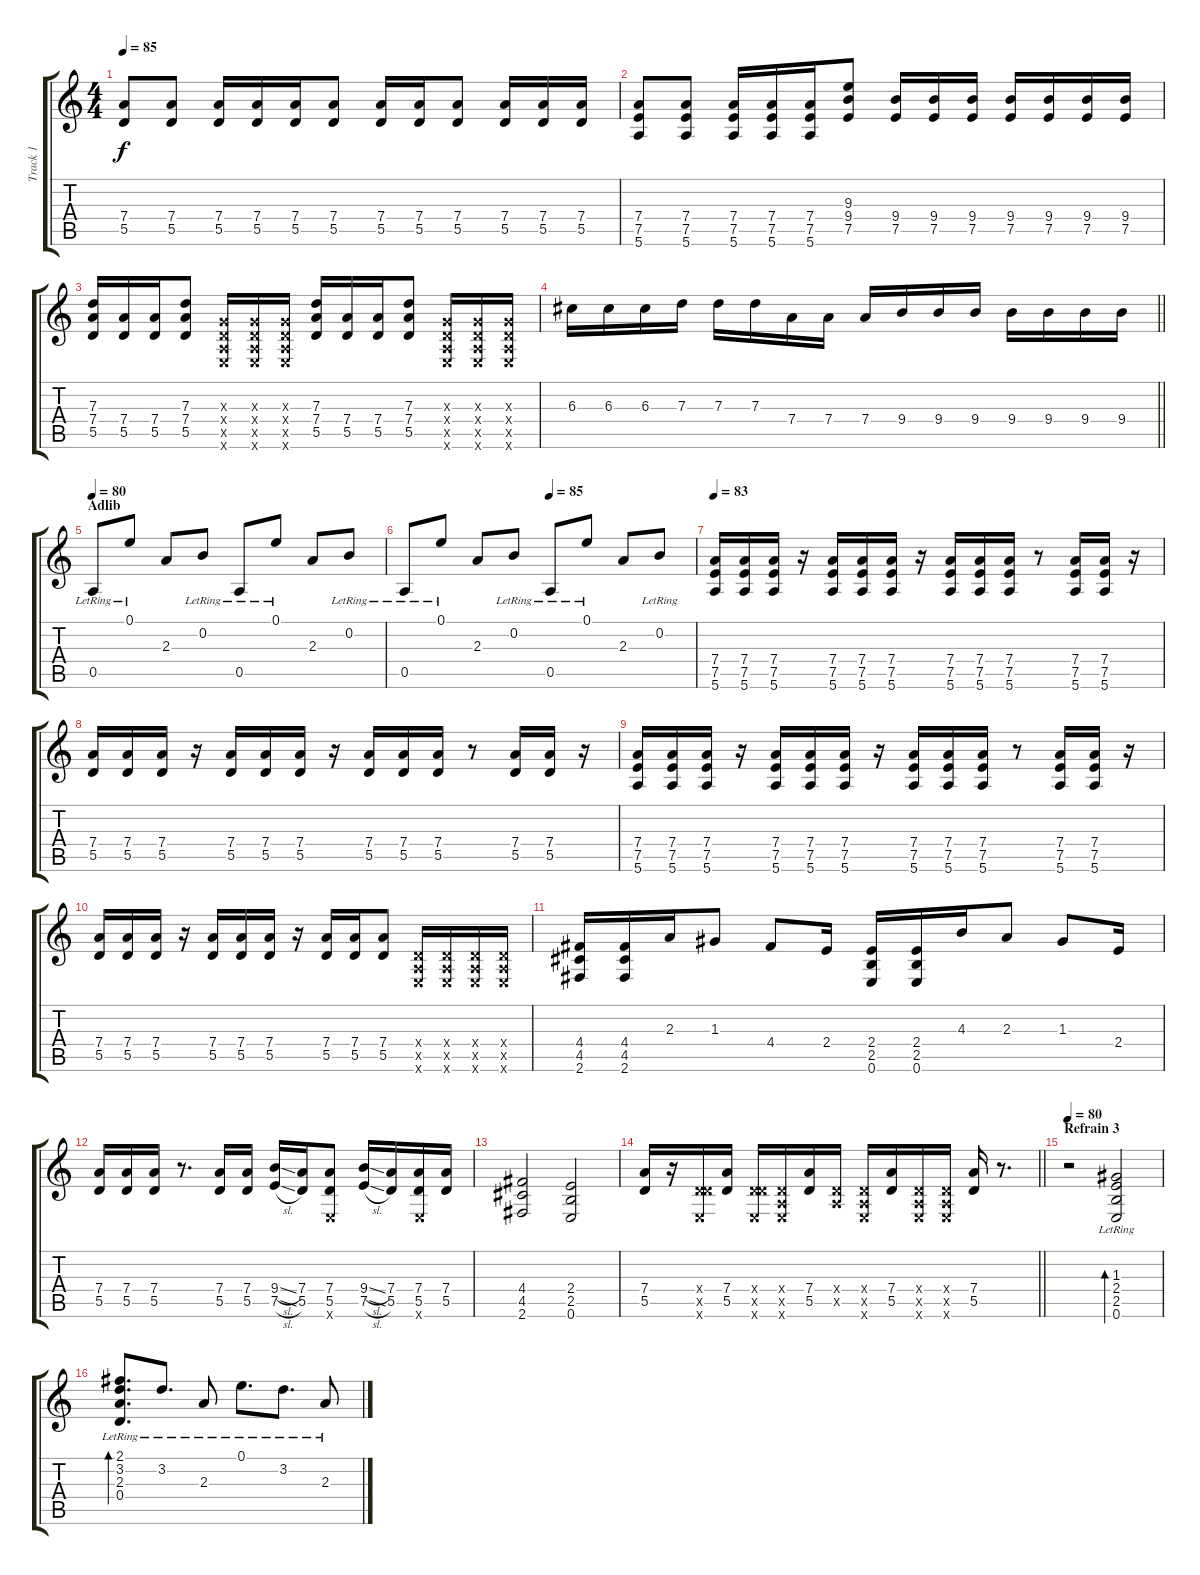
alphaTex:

\track ("Track 1" "Track 1") {instrument overdrivenguitar}
\staff {score tabs}
\tuning (E4 B3 G3 D3 A2 E2) {hide}
\ts (4 4)
\tempo 85
\clef g2
\ks c
(7.4 5.5).8{dy f} (7.4 5.5).8 (7.4 5.5).16 (7.4 5.5).16 (7.4 5.5).16 (7.4 5.5).8 (7.4 5.5).16 (7.4 5.5).16 (7.4 5.5).8 (7.4 5.5).16 (7.4 5.5).16 (7.4 5.5).16 |
(7.4 7.5 5.6).8 (7.4 7.5 5.6).8 (7.4 7.5 5.6).16 (7.4 7.5 5.6).16 (7.4 7.5 5.6).16 (9.3 9.4 7.5).8 (9.4 7.5).16 (9.4 7.5).16 (9.4 7.5).16 (9.4 7.5).16 (9.4 7.5).16 (9.4 7.5).16 (9.4 7.5).16 |
(7.3 7.4 5.5).16 (7.4 5.5).16 (7.4 5.5).16 (7.3 7.4 5.5).8 (0.3{x} 0.4{x} 0.5{x} 0.6{x}).16 (0.3{x} 0.4{x} 0.5{x} 0.6{x}).16 (0.3{x} 0.4{x} 0.5{x} 0.6{x}).16 (7.3 7.4 5.5).16 (7.4 5.5).16 (7.4 5.5).16 (7.3 7.4 5.5).8 (0.3{x} 0.4{x} 0.5{x} 0.6{x}).16 (0.3{x} 0.4{x} 0.5{x} 0.6{x}).16 (0.3{x} 0.4{x} 0.5{x} 0.6{x}).16 |
\barLineRight lightlight
6.3.16 6.3.16 6.3.16 7.3.16 7.3.16 7.3.16 7.4.16 7.4.16 7.4.16 9.4.16 9.4.16 9.4.16 9.4.16 9.4.16 9.4.16 9.4.16 |
\section ("" "Adlib")
\tempo 80
0.5{lr}.8 0.1{lr}.8 2.3.8 0.2{lr}.8 0.5{lr}.8 0.1{lr}.8 2.3.8 0.2{lr}.8 |
\tempo (85 0.5)
0.5{lr}.8 0.1{lr}.8 2.3.8 0.2{lr}.8 0.5{lr}.8 0.1{lr}.8 2.3.8 0.2{lr}.8 |
\tempo 83
(7.4 7.5 5.6).16 (7.4 7.5 5.6).16 (7.4 7.5 5.6).16 r.16 (7.4 7.5 5.6).16 (7.4 7.5 5.6).16 (7.4 7.5 5.6).16 r.16 (7.4 7.5 5.6).16 (7.4 7.5 5.6).16 (7.4 7.5 5.6).16 r.8 (7.4 7.5 5.6).16 (7.4 7.5 5.6).16 r.16 |
(7.4 5.5).16 (7.4 5.5).16 (7.4 5.5).16 r.16 (7.4 5.5).16 (7.4 5.5).16 (7.4 5.5).16 r.16 (7.4 5.5).16 (7.4 5.5).16 (7.4 5.5).16 r.8 (7.4 5.5).16 (7.4 5.5).16 r.16 |
(7.4 7.5 5.6).16 (7.4 7.5 5.6).16 (7.4 7.5 5.6).16 r.16 (7.4 7.5 5.6).16 (7.4 7.5 5.6).16 (7.4 7.5 5.6).16 r.16 (7.4 7.5 5.6).16 (7.4 7.5 5.6).16 (7.4 7.5 5.6).16 r.8 (7.4 7.5 5.6).16 (7.4 7.5 5.6).16 r.16 |
(7.4 5.5).16 (7.4 5.5).16 (7.4 5.5).16 r.16 (7.4 5.5).16 (7.4 5.5).16 (7.4 5.5).16 r.16 (7.4 5.5).16 (7.4 5.5).16 (7.4 5.5).8 (0.4{x} 0.5{x} 0.6{x}).16 (0.4{x} 0.5{x} 0.6{x}).16 (0.4{x} 0.5{x} 0.6{x}).16 (0.4{x} 0.5{x} 0.6{x}).16 |
(4.4 4.5 2.6).16 (4.4 4.5 2.6).16 2.3.16 1.3.8 4.4.8 2.4.16 (2.4 2.5 0.6).16 (2.4 2.5 0.6).16 4.3.16 2.3.8 1.3.8 2.4.16 |
(7.4 5.5).16 (7.4 5.5).16 (7.4 5.5).16 r.8{d} (7.4 5.5).16 (7.4 5.5).16 (9.4{sl} 7.5{sl}).16 (7.4 5.5).16 (7.4 5.5 0.6{x}).8 (9.4{sl} 7.5{sl}).16 (7.4 5.5).16 (7.4 5.5 0.6{x}).16 (7.4 5.5).16 |
(4.4 4.5 2.6).2 (2.4 2.5 0.6).2 |
\barLineRight lightlight
(7.4 5.5).16 r.16 (0.4{x} 5.5{x} 0.6{x}).16 (7.4 5.5).16 (0.4{x} 5.5{x} 0.6{x}).16 (0.4{x} 0.5{x} 0.6{x}).16 (7.4 5.5).16 (0.4{x} 0.5{x}).16 (0.4{x} 0.5{x} 0.6{x}).16 (7.4 5.5).16 (0.4{x} 0.5{x} 0.6{x}).16 (0.4{x} 0.5{x} 0.6{x}).16 (7.4 5.5).16 r.8{d} |
\section ("" "Refrain 3")
\tempo 80
r.2 (1.3{lr} 2.4{lr} 2.5{lr} 0.6{lr}).2{bd 120 volume 16 instrument overdrivenguitar} |
(2.1 3.2{lr} 2.3{lr} 0.4{lr}).8{d bd 120} 3.2{lr}.8{d} 2.3{lr}.8 0.1{lr}.8{d} 3.2{lr}.8{d} 2.3{lr}.8
